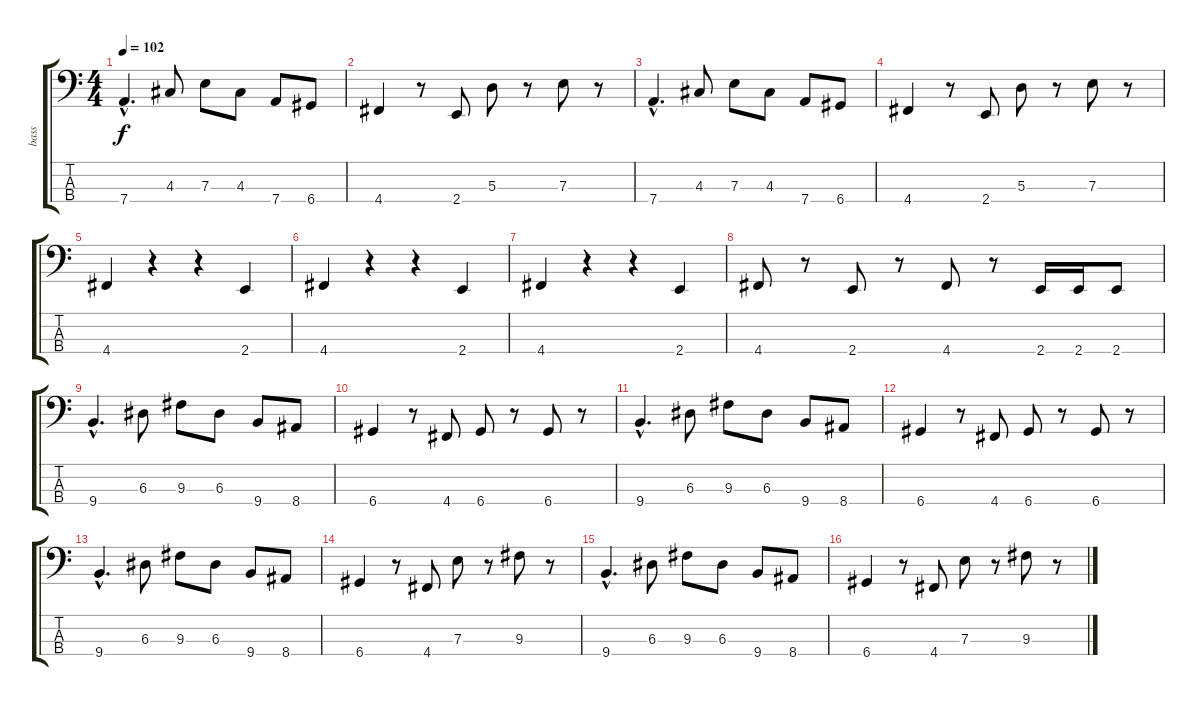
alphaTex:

\track ("bass" "bass") {instrument electricbassfinger}
\staff {score tabs}
\tuning (G2 D2 A1 D1) {hide}
\ts (4 4)
\tempo 102
\clef f4
\ks c
7.4{hac}.4{d dy f} 4.3.8 7.3.8 4.3.8 7.4.8 6.4.8 |
4.4.4 r.8 2.4.8 5.3.8 r.8 7.3.8 r.8 |
7.4{hac}.4{d} 4.3.8 7.3.8 4.3.8 7.4.8 6.4.8 |
4.4.4 r.8 2.4.8 5.3.8 r.8 7.3.8 r.8 |
4.4.4 r.4 r.4 2.4.4 |
4.4.4 r.4 r.4 2.4.4 |
4.4.4 r.4 r.4 2.4.4 |
4.4.8 r.8 2.4.8 r.8 4.4.8 r.8 2.4.16 2.4.16 2.4.8 |
9.4{hac}.4{d} 6.3.8 9.3.8 6.3.8 9.4.8 8.4.8 |
6.4.4 r.8 4.4.8 6.4.8 r.8 6.4.8 r.8 |
9.4{hac}.4{d} 6.3.8 9.3.8 6.3.8 9.4.8 8.4.8 |
6.4.4 r.8 4.4.8 6.4.8 r.8 6.4.8 r.8 |
9.4{hac}.4{d} 6.3.8 9.3.8 6.3.8 9.4.8 8.4.8 |
6.4.4 r.8 4.4.8 7.3.8 r.8 9.3.8 r.8 |
9.4{hac}.4{d} 6.3.8 9.3.8 6.3.8 9.4.8 8.4.8 |
6.4.4 r.8 4.4.8 7.3.8 r.8 9.3.8 r.8
